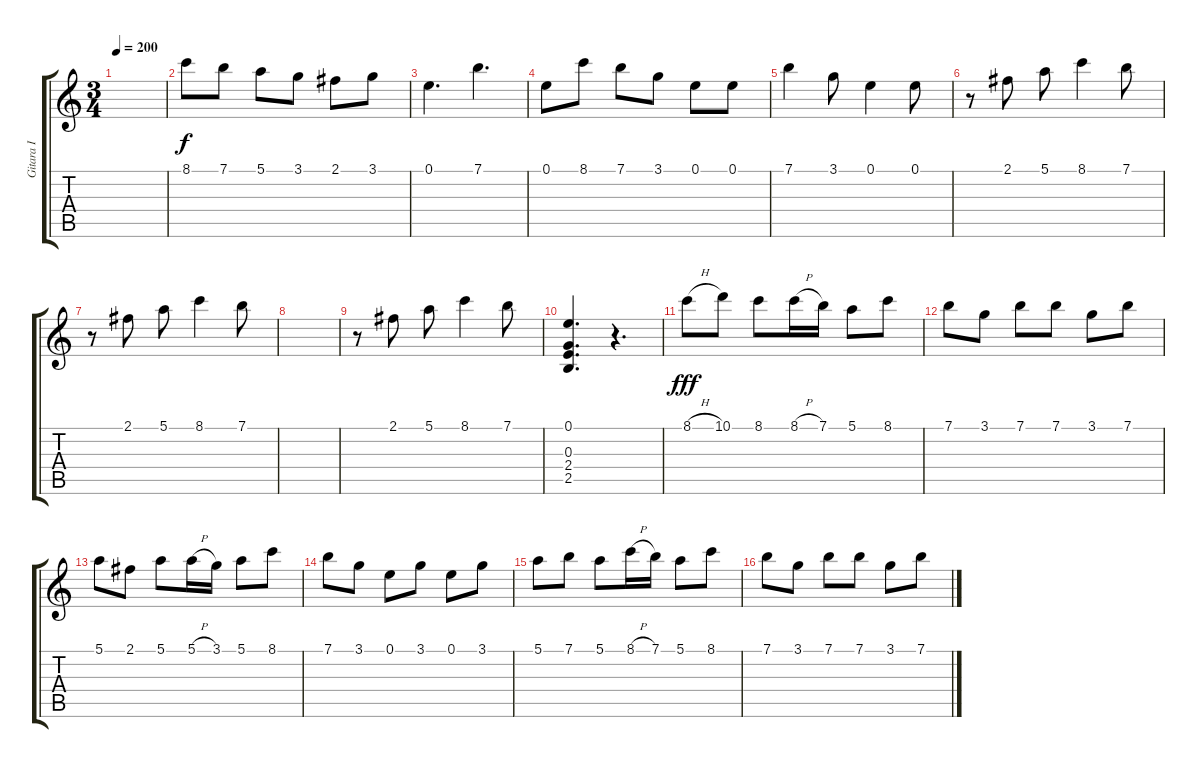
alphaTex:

\track ("Gitara I" "Gitara I") {instrument acousticguitarnylon}
\staff {score tabs}
\tuning (E4 B3 G3 D3 A2 E2) {hide}
\ts (3 4)
\tempo 200
\clef g2
\ks c
|
8.1.8 7.1.8 5.1.8 3.1.8 2.1.8 3.1.8 |
0.1.4{d} 7.1.4{d} |
0.1.8 8.1.8 7.1.8 3.1.8 0.1.8 0.1.8 |
7.1.4 3.1.8 0.1.4 0.1.8 |
r.8 2.1.8 5.1.8 8.1.4 7.1.8 |
r.8 2.1.8 5.1.8 8.1.4 7.1.8 |
|
r.8 2.1.8 5.1.8 8.1.4 7.1.8 |
(0.1 0.3 2.4 2.5).4{d} r.4{d} |
8.1{h}.8{dy fff} 10.1.8 8.1.8 8.1{h}.16 7.1.16 5.1.8 8.1.8 |
7.1.8 3.1.8 7.1.8 7.1.8 3.1.8 7.1.8 |
5.1.8 2.1.8 5.1.8 5.1{h}.16 3.1.16 5.1.8 8.1.8 |
7.1.8 3.1.8 0.1.8 3.1.8 0.1.8 3.1.8 |
5.1.8 7.1.8 5.1.8 8.1{h}.16 7.1.16 5.1.8 8.1.8 |
7.1.8 3.1.8 7.1.8 7.1.8 3.1.8 7.1.8
